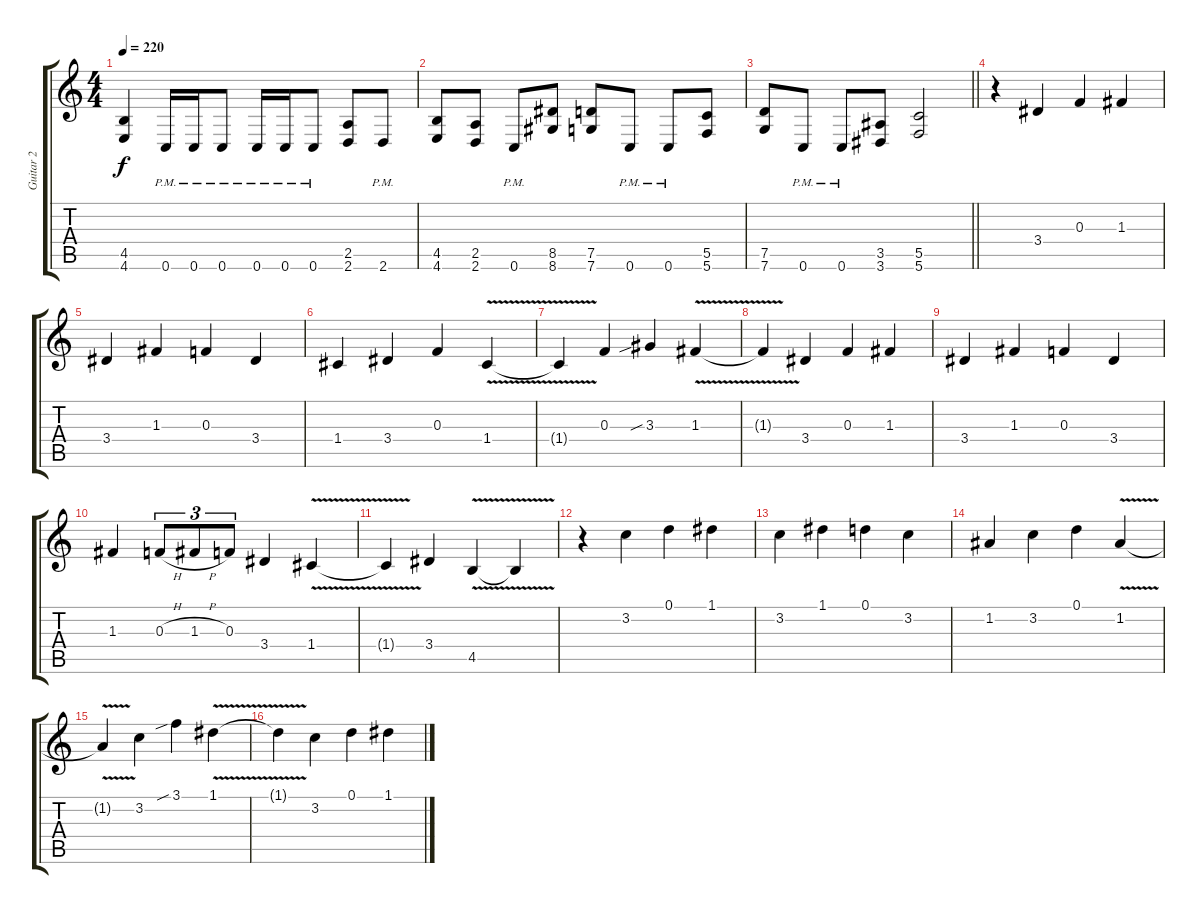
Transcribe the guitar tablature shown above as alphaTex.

\track ("Guitar 2" "Guitar 2") {instrument distortionguitar}
\staff {score tabs}
\tuning (D4 A3 F3 C3 G2 C2) {hide}
\ts (4 4)
\tempo 220
\clef g2
\ks c
(4.5 4.6).4{dy f} 0.6{pm}.16 0.6{pm}.16 0.6{pm}.8 0.6{pm}.16 0.6{pm}.16 0.6{pm}.8 (2.5 2.6).8 2.6{pm}.8 |
(4.5 4.6).8 (2.5 2.6).8 0.6{pm}.8 (8.5 8.6).8 (7.5 7.6).8 0.6{pm}.8 0.6{pm}.8 (5.5 5.6).8 |
\barLineRight lightlight
(7.5 7.6).8 0.6{pm}.8 0.6{pm}.8 (3.5 3.6).8 (5.5 5.6).2 |
r.4 3.4.4 0.3.4 1.3.4 |
3.4.4 1.3.4 0.3.4 3.4.4 |
1.4.4 3.4.4 0.3.4 1.4{v}.4 |
1.4{t}.4 0.3.4 3.3{sib}.4 1.3{v}.4 |
1.3{t}.4 3.4.4 0.3.4 1.3.4 |
3.4.4 1.3.4 0.3.4 3.4.4 |
1.3.4 0.3{h}.8{tu (3 2)} 1.3{h}.8{tu (3 2)} 0.3.8{tu (3 2)} 3.4.4 1.4{v}.4 |
1.4{t}.4 3.4.4 4.5{v}.4 4.5{t}.4 |
r.4 3.2.4 0.1.4 1.1.4 |
3.2.4 1.1.4 0.1.4 3.2.4 |
1.2.4 3.2.4 0.1.4 1.2{v}.4 |
1.2{t}.4 3.2.4 3.1{sib}.4 1.1{v}.4 |
1.1{t}.4 3.2.4 0.1.4 1.1.4
